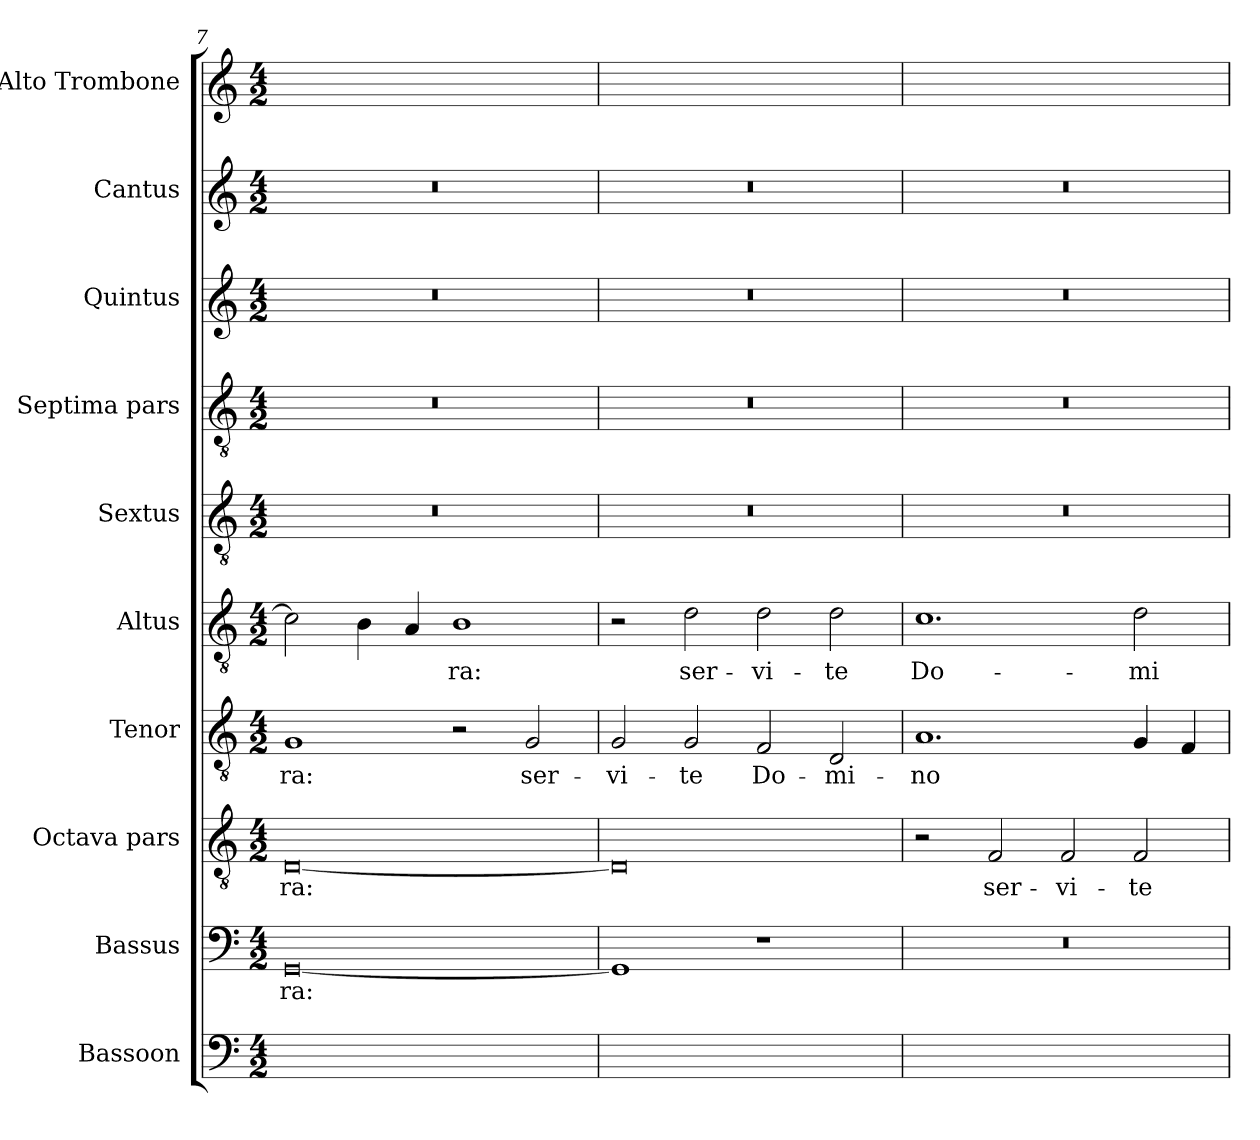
**kern	**text	**kern	**text	**kern	**text	**kern	**text	**kern	**text	**kern	**kern	**kern	**kern	**kern
*part10	*part10	*part9	*part9	*part8	*part8	*part7	*part7	*part6	*part6	*part5	*part4	*part3	*part2	*part1
*staff10	*staff10	*staff9	*staff9	*staff8	*staff8	*staff7	*staff7	*staff6	*staff6	*staff5	*staff4	*staff3	*staff2	*staff1
*I"Bassoon	*	*I"Bassus	*	*I"Octava pars	*	*I"Tenor	*	*I"Altus	*	*I"Sextus	*I"Septima pars	*I"Quintus	*I"Cantus	*I"Alto Trombone
*I'Bsn.	*	*I'B.	*	*	*	*I'T.	*	*I'A.	*	*	*	*	*I'C.	*I'A. Tbn.
*clefF4	*	*clefF4	*	*clefGv2	*	*clefGv2	*	*clefGv2	*	*clefGv2	*clefGv2	*clefG2	*clefG2	*clefG2
*	*	*	*	*ITrd7c12	*	*ITrd7c12	*	*ITrd7c12	*	*ITrd7c12	*	*	*	*
*k[]	*	*k[]	*	*k[]	*	*k[]	*	*k[]	*	*k[]	*k[]	*k[]	*k[]	*k[]
*C:	*	*C:	*	*C:	*	*C:	*	*C:	*	*C:	*C:	*C:	*C:	*C:
*M4/2	*	*M4/2	*	*M4/2	*	*M4/2	*	*M4/2	*	*M4/2	*M4/2	*M4/2	*M4/2	*M4/2
=7	=7	=7	=7	=7	=7	=7	=7	=7	=7	=7	=7	=7	=7	=7
!	!	!	!LO:LY:b	!	!LO:LY:b	!	!LO:LY:b	!	!	!LO:N:vis=1	!LO:N:vis=1	!LO:N:vis=1	!LO:N:vis=1	!
[0GGyy	-ra:	[0GG	-ra:	[0DD	-ra:	1GG	-ra:	2C\]	.	0r	0r	0r	0r	0ryy
.	.	.	.	.	.	.	.	4BB\	.	.	.	.	.	.
.	.	.	.	.	.	.	.	4AA/	.	.	.	.	.	.
!	!	!	!	!	!	!	!	!	!LO:LY:b	!	!	!	!	!
.	.	.	.	.	.	2r	.	1BB	-ra:	.	.	.	.	.
!	!	!	!	!	!	!	!LO:LY:b	!	!	!	!	!	!	!
.	.	.	.	.	.	2GG/	ser-	.	.	.	.	.	.	.
=8	=8	=8	=8	=8	=8	=8	=8	=8	=8	=8	=8	=8	=8	=8
!	!	!	!	!	!	!	!LO:LY:b	!	!	!LO:N:vis=1	!LO:N:vis=1	!LO:N:vis=1	!LO:N:vis=1	!
1GGyy]	.	1GG]	.	0DD]	.	2GG/	-vi-	2r	.	0r	0r	0r	0r	0ryy
!	!	!	!	!	!	!	!LO:LY:b	!	!LO:LY:b	!	!	!	!	!
.	.	.	.	.	.	2GG/	-te	2D\	ser-	.	.	.	.	.
!	!	!	!	!	!	!	!LO:LY:b	!	!LO:LY:b	!	!	!	!	!
1ryy	.	1r	.	.	.	2FF/	Do-	2D\	-vi-	.	.	.	.	.
!	!	!	!	!	!	!	!LO:LY:b	!	!LO:LY:b	!	!	!	!	!
.	.	.	.	.	.	2DD/	-mi-	2D\	-te	.	.	.	.	.
=9	=9	=9	=9	=9	=9	=9	=9	=9	=9	=9	=9	=9	=9	=9
!	!	!LO:N:vis=1	!	!	!	!	!LO:LY:b	!	!LO:LY:b	!LO:N:vis=1	!LO:N:vis=1	!LO:N:vis=1	!LO:N:vis=1	!
0ryy	.	0r	.	2r	.	1.AA	-no	1.C	Do-	0r	0r	0r	0r	0ryy
!	!	!	!	!	!LO:LY:b	!	!	!	!	!	!	!	!	!
.	.	.	.	2FF/	ser-	.	.	.	.	.	.	.	.	.
!	!	!	!	!	!LO:LY:b	!	!	!	!	!	!	!	!	!
.	.	.	.	2FF/	-vi-	.	.	.	.	.	.	.	.	.
!	!	!	!	!	!LO:LY:b	!	!	!	!LO:LY:b	!	!	!	!	!
.	.	.	.	2FF/	-te	4GG/	.	2D\	-mi-	.	.	.	.	.
.	.	.	.	.	.	4FF/	.	.	.	.	.	.	.	.
=	=	=	=	=	=	=	=	=	=	=	=	=	=	=
*-	*-	*-	*-	*-	*-	*-	*-	*-	*-	*-	*-	*-	*-	*-
